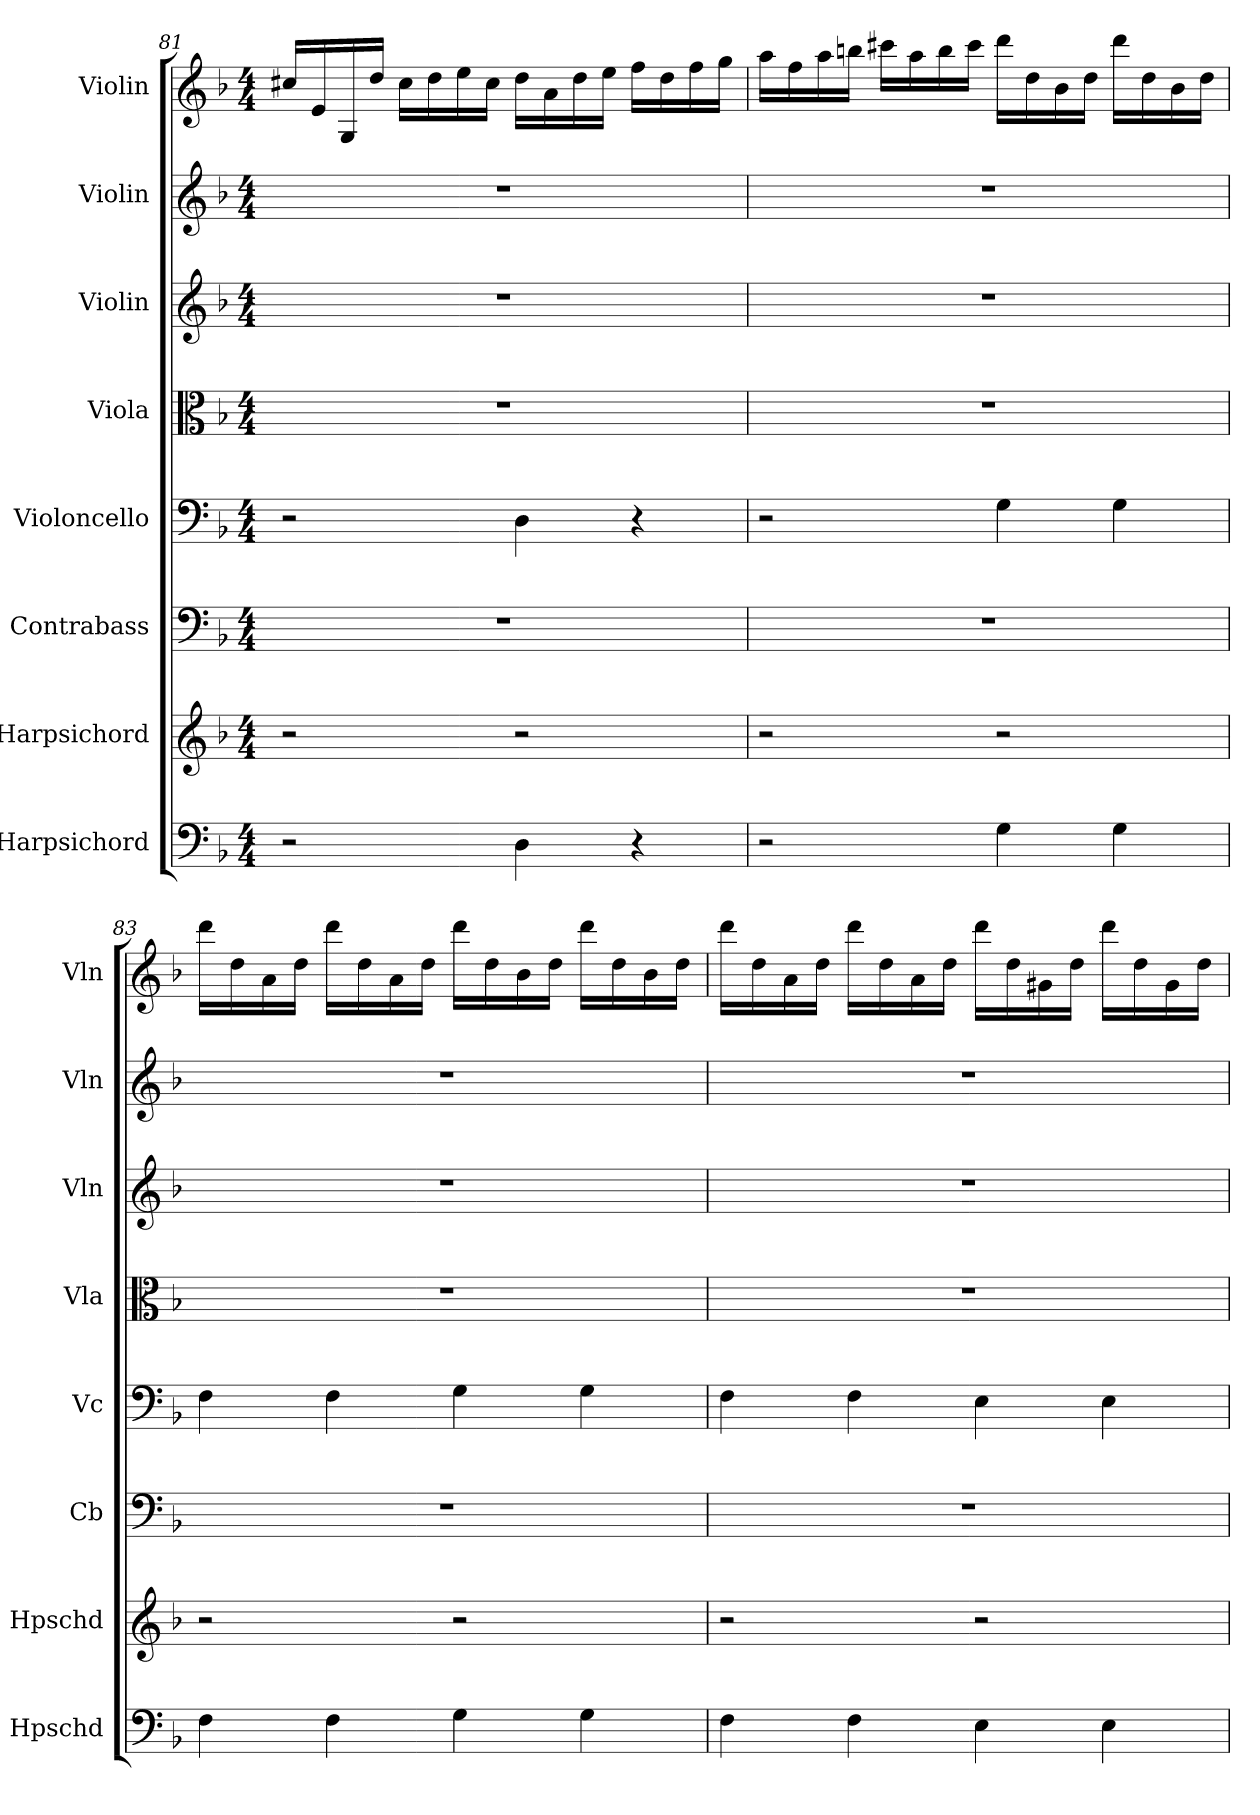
**kern	**kern	**kern	**kern	**kern	**kern	**kern	**kern
*part8	*part7	*part6	*part5	*part4	*part3	*part2	*part1
*staff8	*staff7	*staff6	*staff5	*staff4	*staff3	*staff2	*staff1
*I"Harpsichord	*I"Harpsichord	*I"Contrabass	*I"Violoncello	*I"Viola	*I"Violin	*I"Violin	*I"Violin
*I'Hpschd	*I'Hpschd	*I'Cb	*I'Vc	*I'Vla	*I'Vln	*I'Vln	*I'Vln
*clefF4	*clefG2	*clefF4	*clefF4	*clefC3	*clefG2	*clefG2	*clefG2
*k[b-]	*k[b-]	*k[b-]	*k[b-]	*k[b-]	*k[b-]	*k[b-]	*k[b-]
*M4/4	*M4/4	*M4/4	*M4/4	*M4/4	*M4/4	*M4/4	*M4/4
=81	=81	=81	=81	=81	=81	=81	=81
2r	2r	1r	2r	1r	1r	1r	16cc#X/LL
.	.	.	.	.	.	.	16e/
.	.	.	.	.	.	.	16G/
.	.	.	.	.	.	.	16dd/JJ
.	.	.	.	.	.	.	16cc#\LL
.	.	.	.	.	.	.	16dd\
.	.	.	.	.	.	.	16ee\
.	.	.	.	.	.	.	16cc#\JJ
4D\	2r	.	4D\	.	.	.	16dd\LL
.	.	.	.	.	.	.	16a\
.	.	.	.	.	.	.	16dd\
.	.	.	.	.	.	.	16ee\JJ
4r	.	.	4r	.	.	.	16ff\LL
.	.	.	.	.	.	.	16dd\
.	.	.	.	.	.	.	16ff\
.	.	.	.	.	.	.	16gg\JJ
=82	=82	=82	=82	=82	=82	=82	=82
2r	2r	1r	2r	1r	1r	1r	16aa\LL
.	.	.	.	.	.	.	16ff\
.	.	.	.	.	.	.	16aa\
.	.	.	.	.	.	.	16bbn\JJ
.	.	.	.	.	.	.	16ccc#X\LL
.	.	.	.	.	.	.	16aa\
.	.	.	.	.	.	.	16bb\
.	.	.	.	.	.	.	16ccc#\JJ
4G\	2r	.	4G\	.	.	.	16ddd\LL
.	.	.	.	.	.	.	16dd\
.	.	.	.	.	.	.	16b-\
.	.	.	.	.	.	.	16dd\JJ
4G\	.	.	4G\	.	.	.	16ddd\LL
.	.	.	.	.	.	.	16dd\
.	.	.	.	.	.	.	16b-\
.	.	.	.	.	.	.	16dd\JJ
=83	=83	=83	=83	=83	=83	=83	=83
4F\	2r	1r	4F\	1r	1r	1r	16ddd\LL
.	.	.	.	.	.	.	16dd\
.	.	.	.	.	.	.	16a\
.	.	.	.	.	.	.	16dd\JJ
4F\	.	.	4F\	.	.	.	16ddd\LL
.	.	.	.	.	.	.	16dd\
.	.	.	.	.	.	.	16a\
.	.	.	.	.	.	.	16dd\JJ
4G\	2r	.	4G\	.	.	.	16ddd\LL
.	.	.	.	.	.	.	16dd\
.	.	.	.	.	.	.	16b-\
.	.	.	.	.	.	.	16dd\JJ
4G\	.	.	4G\	.	.	.	16ddd\LL
.	.	.	.	.	.	.	16dd\
.	.	.	.	.	.	.	16b-\
.	.	.	.	.	.	.	16dd\JJ
=84	=84	=84	=84	=84	=84	=84	=84
4F\	2r	1r	4F\	1r	1r	1r	16ddd\LL
.	.	.	.	.	.	.	16dd\
.	.	.	.	.	.	.	16a\
.	.	.	.	.	.	.	16dd\JJ
4F\	.	.	4F\	.	.	.	16ddd\LL
.	.	.	.	.	.	.	16dd\
.	.	.	.	.	.	.	16a\
.	.	.	.	.	.	.	16dd\JJ
4E\	2r	.	4E\	.	.	.	16ddd\LL
.	.	.	.	.	.	.	16dd\
.	.	.	.	.	.	.	16g#X\
.	.	.	.	.	.	.	16dd\JJ
4E\	.	.	4E\	.	.	.	16ddd\LL
.	.	.	.	.	.	.	16dd\
.	.	.	.	.	.	.	16g#\
.	.	.	.	.	.	.	16dd\JJ
=	=	=	=	=	=	=	=
*-	*-	*-	*-	*-	*-	*-	*-
